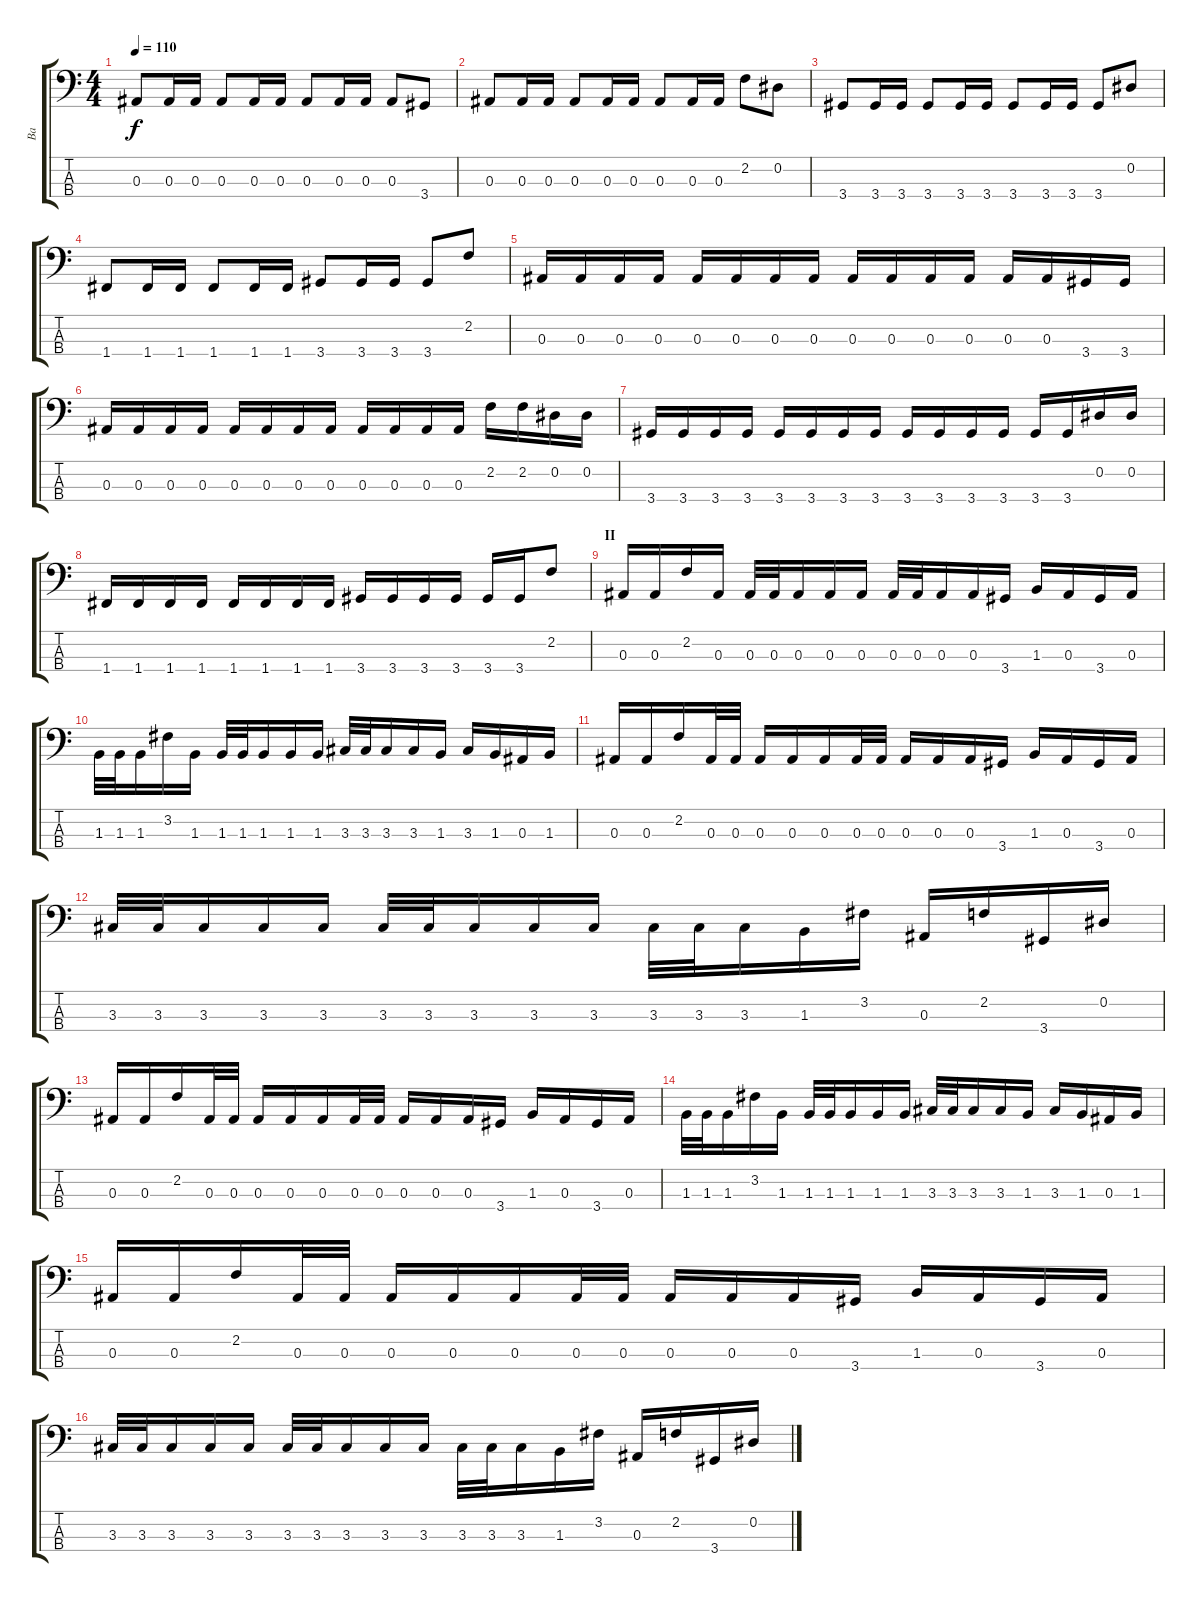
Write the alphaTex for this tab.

\track ("Ba" "Ba") {instrument electricbasspick}
\staff {score tabs}
\tuning (Ab2 Eb2 Bb1 F1) {hide}
\ts (4 4)
\tempo 110
\clef f4
\ks c
0.3.8{dy f} 0.3.16 0.3.16 0.3.8 0.3.16 0.3.16 0.3.8 0.3.16 0.3.16 0.3.8 3.4.8 |
0.3.8 0.3.16 0.3.16 0.3.8 0.3.16 0.3.16 0.3.8 0.3.16 0.3.16 2.2.8 0.2.8 |
3.4.8 3.4.16 3.4.16 3.4.8 3.4.16 3.4.16 3.4.8 3.4.16 3.4.16 3.4.8 0.2.8 |
1.4.8 1.4.16 1.4.16 1.4.8 1.4.16 1.4.16 3.4.8 3.4.16 3.4.16 3.4.8 2.2.8 |
0.3.16 0.3.16 0.3.16 0.3.16 0.3.16 0.3.16 0.3.16 0.3.16 0.3.16 0.3.16 0.3.16 0.3.16 0.3.16 0.3.16 3.4.16 3.4.16 |
0.3.16 0.3.16 0.3.16 0.3.16 0.3.16 0.3.16 0.3.16 0.3.16 0.3.16 0.3.16 0.3.16 0.3.16 2.2.16 2.2.16 0.2.16 0.2.16 |
3.4.16 3.4.16 3.4.16 3.4.16 3.4.16 3.4.16 3.4.16 3.4.16 3.4.16 3.4.16 3.4.16 3.4.16 3.4.16 3.4.16 0.2.16 0.2.16 |
1.4.16 1.4.16 1.4.16 1.4.16 1.4.16 1.4.16 1.4.16 1.4.16 3.4.16 3.4.16 3.4.16 3.4.16 3.4.16 3.4.16 2.2.8 |
\section ("" "II")
0.3.16 0.3.16 2.2.16 0.3.16 0.3.32 0.3.32 0.3.16 0.3.16 0.3.16 0.3.32 0.3.32 0.3.16 0.3.16 3.4.16 1.3.16 0.3.16 3.4.16 0.3.16 |
1.3.32 1.3.32 1.3.16 3.2.16 1.3.16 1.3.32 1.3.32 1.3.16 1.3.16 1.3.16 3.3.32 3.3.32 3.3.16 3.3.16 1.3.16 3.3.16 1.3.16 0.3.16 1.3.16 |
0.3.16 0.3.16 2.2.16 0.3.32 0.3.32 0.3.16 0.3.16 0.3.16 0.3.32 0.3.32 0.3.16 0.3.16 0.3.16 3.4.16 1.3.16 0.3.16 3.4.16 0.3.16 |
3.3.32 3.3.32 3.3.16 3.3.16 3.3.16 3.3.32 3.3.32 3.3.16 3.3.16 3.3.16 3.3.32 3.3.32 3.3.16 1.3.16 3.2.16 0.3.16 2.2.16 3.4.16 0.2.16 |
0.3.16 0.3.16 2.2.16 0.3.32 0.3.32 0.3.16 0.3.16 0.3.16 0.3.32 0.3.32 0.3.16 0.3.16 0.3.16 3.4.16 1.3.16 0.3.16 3.4.16 0.3.16 |
1.3.32 1.3.32 1.3.16 3.2.16 1.3.16 1.3.32 1.3.32 1.3.16 1.3.16 1.3.16 3.3.32 3.3.32 3.3.16 3.3.16 1.3.16 3.3.16 1.3.16 0.3.16 1.3.16 |
0.3.16 0.3.16 2.2.16 0.3.32 0.3.32 0.3.16 0.3.16 0.3.16 0.3.32 0.3.32 0.3.16 0.3.16 0.3.16 3.4.16 1.3.16 0.3.16 3.4.16 0.3.16 |
3.3.32 3.3.32 3.3.16 3.3.16 3.3.16 3.3.32 3.3.32 3.3.16 3.3.16 3.3.16 3.3.32 3.3.32 3.3.16 1.3.16 3.2.16 0.3.16 2.2.16 3.4.16 0.2.16
